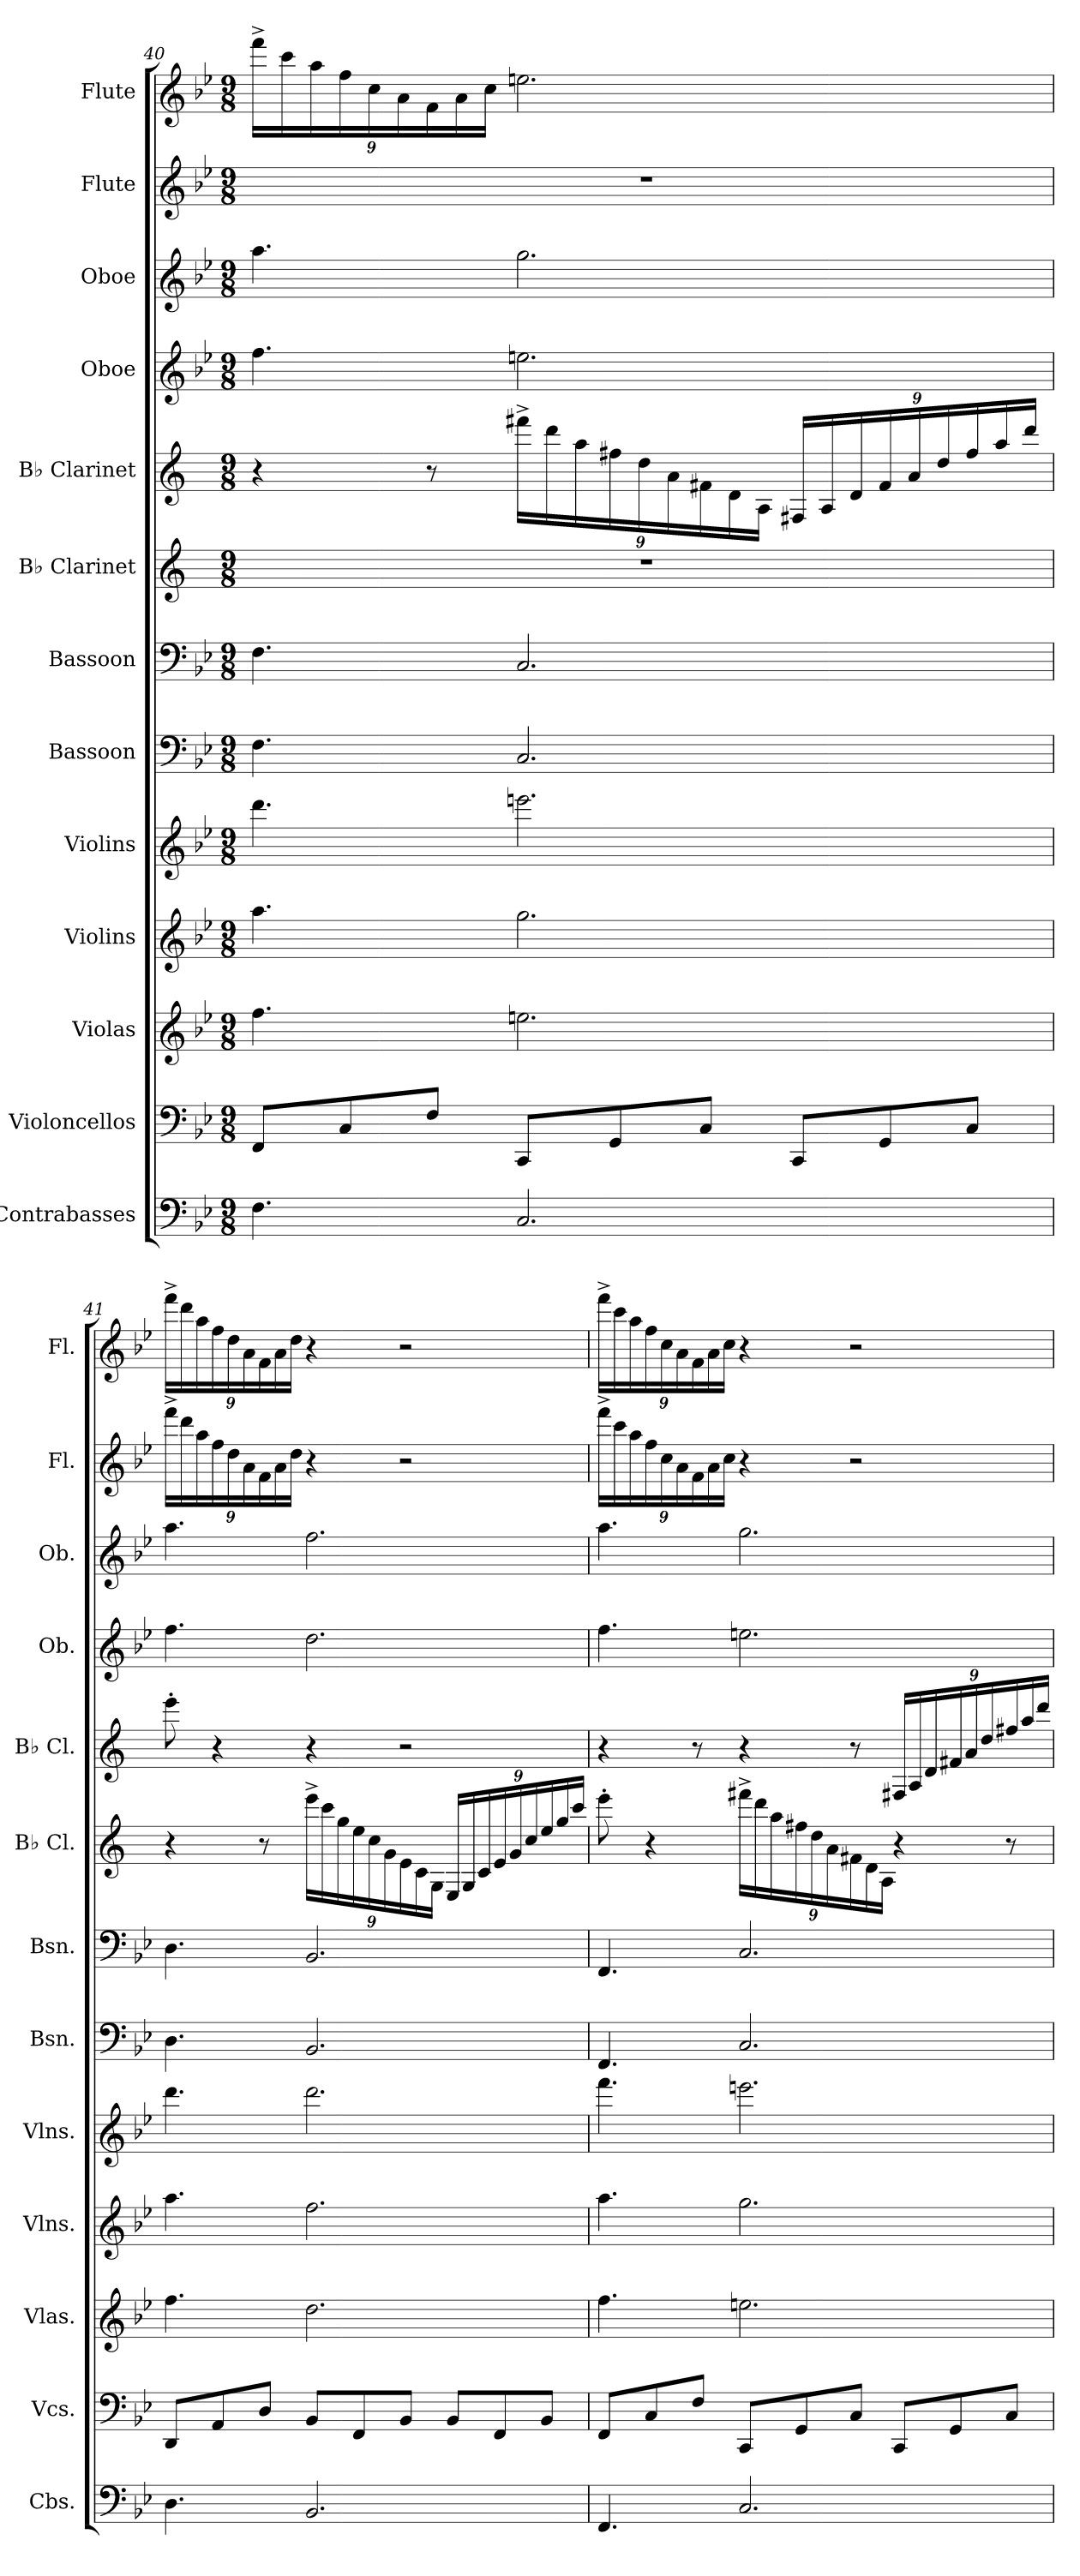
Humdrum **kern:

**kern	**kern	**kern	**kern	**kern	**kern	**kern	**kern	**kern	**kern	**kern	**kern	**kern
*part13	*part12	*part11	*part10	*part9	*part8	*part7	*part6	*part5	*part4	*part3	*part2	*part1
*staff13	*staff12	*staff11	*staff10	*staff9	*staff8	*staff7	*staff6	*staff5	*staff4	*staff3	*staff2	*staff1
*I"Contrabasses	*I"Violoncellos	*I"Violas	*I"Violins	*I"Violins	*I"Bassoon	*I"Bassoon	*I"B♭ Clarinet	*I"B♭ Clarinet	*I"Oboe	*I"Oboe	*I"Flute	*I"Flute
*I'Cbs.	*I'Vcs.	*I'Vlas.	*I'Vlns.	*I'Vlns.	*I'Bsn.	*I'Bsn.	*I'B♭ Cl.	*I'B♭ Cl.	*I'Ob.	*I'Ob.	*I'Fl.	*I'Fl.
!!LO:PB:g=z
*clefF4	*clefF4	*clefG2	*clefG2	*clefG2	*clefF4	*clefF4	*clefG2	*clefG2	*clefG2	*clefG2	*clefG2	*clefG2
*ITrd7c12	*	*	*	*	*	*	*ITrd1c2	*ITrd1c2	*	*	*	*
*k[b-e-]	*k[b-e-]	*k[b-e-]	*k[b-e-]	*k[b-e-]	*k[b-e-]	*k[b-e-]	*k[b-e-]	*k[b-e-]	*k[b-e-]	*k[b-e-]	*k[b-e-]	*k[b-e-]
*M9/8	*M9/8	*M9/8	*M9/8	*M9/8	*M9/8	*M9/8	*M9/8	*M9/8	*M9/8	*M9/8	*M9/8	*M9/8
*	*	*	*	*	*	*	*	*	*	*	*	*Xbrackettup
=40	=40	=40	=40	=40	=40	=40	=40	=40	=40	=40	=40	=40
4.FF\	8FF/L	4.ff\	4.aa\	4.ddd\	4.F\	4.F\	8%9r	4r	4.ff\	4.aa\	8%9r	24fff^\LL
.	.	.	.	.	.	.	.	.	.	.	.	24ccc\
.	.	.	.	.	.	.	.	.	.	.	.	24aa\
.	8C/	.	.	.	.	.	.	.	.	.	.	24ff\
.	.	.	.	.	.	.	.	.	.	.	.	24cc\
.	.	.	.	.	.	.	.	.	.	.	.	24a\
.	8F/J	.	.	.	.	.	.	8r	.	.	.	24f\
.	.	.	.	.	.	.	.	.	.	.	.	24a\
.	.	.	.	.	.	.	.	.	.	.	.	24cc\JJ
*	*	*	*	*	*	*	*	*Xbrackettup	*	*	*	*
2.CC/	8CC/L	2.een\	2.gg\	2.eeen\	2.C/	2.C/	.	24eeen^\LL	2.een\	2.gg\	.	2.een\
.	.	.	.	.	.	.	.	24ccc\	.	.	.	.
.	.	.	.	.	.	.	.	24gg\	.	.	.	.
.	8GG/	.	.	.	.	.	.	24een\	.	.	.	.
.	.	.	.	.	.	.	.	24cc\	.	.	.	.
.	.	.	.	.	.	.	.	24g\	.	.	.	.
.	8C/J	.	.	.	.	.	.	24en\	.	.	.	.
.	.	.	.	.	.	.	.	24c\	.	.	.	.
.	.	.	.	.	.	.	.	24G\JJ	.	.	.	.
.	8CC/L	.	.	.	.	.	.	24En/LL	.	.	.	.
.	.	.	.	.	.	.	.	24G/	.	.	.	.
.	.	.	.	.	.	.	.	24c/	.	.	.	.
.	8GG/	.	.	.	.	.	.	24e/	.	.	.	.
.	.	.	.	.	.	.	.	24g/	.	.	.	.
.	.	.	.	.	.	.	.	24cc/	.	.	.	.
.	8C/J	.	.	.	.	.	.	24ee/	.	.	.	.
.	.	.	.	.	.	.	.	24gg/	.	.	.	.
.	.	.	.	.	.	.	.	24ccc/JJ	.	.	.	.
!!LO:PB:g=z
=41	=41	=41	=41	=41	=41	=41	=41	=41	=41	=41	=41	=41
*	*	*	*	*	*	*	*	*	*	*	*Xbrackettup	*
4.DD\	8DD/L	4.ff\	4.aa\	4.ddd\	4.D\	4.D\	4r	8ddd'\	4.ff\	4.aa\	24fff^\LL	24fff^\LL
.	.	.	.	.	.	.	.	.	.	.	24ddd\	24ddd\
.	.	.	.	.	.	.	.	.	.	.	24aa\	24aa\
.	8AA/	.	.	.	.	.	.	4r	.	.	24ff\	24ff\
.	.	.	.	.	.	.	.	.	.	.	24dd\	24dd\
.	.	.	.	.	.	.	.	.	.	.	24a\	24a\
.	8D/J	.	.	.	.	.	8r	.	.	.	24f\	24f\
.	.	.	.	.	.	.	.	.	.	.	24a\	24a\
.	.	.	.	.	.	.	.	.	.	.	24dd\JJ	24dd\JJ
*	*	*	*	*	*	*	*Xbrackettup	*	*	*	*	*
2.BBB-/	8BB-/L	2.dd\	2.ff\	2.ddd\	2.BB-/	2.BB-/	24ddd^\LL	4r	2.dd\	2.ff\	4r	4r
.	.	.	.	.	.	.	24bb-\	.	.	.	.	.
.	.	.	.	.	.	.	24ff\	.	.	.	.	.
.	8FF/	.	.	.	.	.	24dd\	.	.	.	.	.
.	.	.	.	.	.	.	24b-\	.	.	.	.	.
.	.	.	.	.	.	.	24f\	.	.	.	.	.
.	8BB-/J	.	.	.	.	.	24d\	2r	.	.	2r	2r
.	.	.	.	.	.	.	24B-\	.	.	.	.	.
.	.	.	.	.	.	.	24F\JJ	.	.	.	.	.
.	8BB-/L	.	.	.	.	.	24D/LL	.	.	.	.	.
.	.	.	.	.	.	.	24F/	.	.	.	.	.
.	.	.	.	.	.	.	24B-/	.	.	.	.	.
.	8FF/	.	.	.	.	.	24d/	.	.	.	.	.
.	.	.	.	.	.	.	24f/	.	.	.	.	.
.	.	.	.	.	.	.	24b-/	.	.	.	.	.
.	8BB-/J	.	.	.	.	.	24dd/	.	.	.	.	.
.	.	.	.	.	.	.	24ff/	.	.	.	.	.
.	.	.	.	.	.	.	24bb-/JJ	.	.	.	.	.
!!LO:PB:g=z
=42	=42	=42	=42	=42	=42	=42	=42	=42	=42	=42	=42	=42
4.FFF/	8FF/L	4.ff\	4.aa\	4.fff\	4.FF/	4.FF/	8ddd'\	4r	4.ff\	4.aa\	24fff^\LL	24fff^\LL
.	.	.	.	.	.	.	.	.	.	.	24ccc\	24ccc\
.	.	.	.	.	.	.	.	.	.	.	24aa\	24aa\
.	8C/	.	.	.	.	.	4r	.	.	.	24ff\	24ff\
.	.	.	.	.	.	.	.	.	.	.	24cc\	24cc\
.	.	.	.	.	.	.	.	.	.	.	24a\	24a\
.	8F/J	.	.	.	.	.	.	8r	.	.	24f\	24f\
.	.	.	.	.	.	.	.	.	.	.	24a\	24a\
.	.	.	.	.	.	.	.	.	.	.	24cc\JJ	24cc\JJ
2.CC/	8CC/L	2.een\	2.gg\	2.eeen\	2.C/	2.C/	24eeen^\LL	4r	2.een\	2.gg\	4r	4r
.	.	.	.	.	.	.	24ccc\	.	.	.	.	.
.	.	.	.	.	.	.	24gg\	.	.	.	.	.
.	8GG/	.	.	.	.	.	24een\	.	.	.	.	.
.	.	.	.	.	.	.	24cc\	.	.	.	.	.
.	.	.	.	.	.	.	24g\	.	.	.	.	.
.	8C/J	.	.	.	.	.	24en\	8r	.	.	2r	2r
.	.	.	.	.	.	.	24c\	.	.	.	.	.
.	.	.	.	.	.	.	24G\JJ	.	.	.	.	.
.	8CC/L	.	.	.	.	.	4r	24En/LL	.	.	.	.
.	.	.	.	.	.	.	.	24G/	.	.	.	.
.	.	.	.	.	.	.	.	24c/	.	.	.	.
.	8GG/	.	.	.	.	.	.	24en/	.	.	.	.
.	.	.	.	.	.	.	.	24g/	.	.	.	.
.	.	.	.	.	.	.	.	24cc/	.	.	.	.
.	8C/J	.	.	.	.	.	8r	24een/	.	.	.	.
.	.	.	.	.	.	.	.	24gg/	.	.	.	.
.	.	.	.	.	.	.	.	24ccc/JJ	.	.	.	.
=	=	=	=	=	=	=	=	=	=	=	=	=
*-	*-	*-	*-	*-	*-	*-	*-	*-	*-	*-	*-	*-
